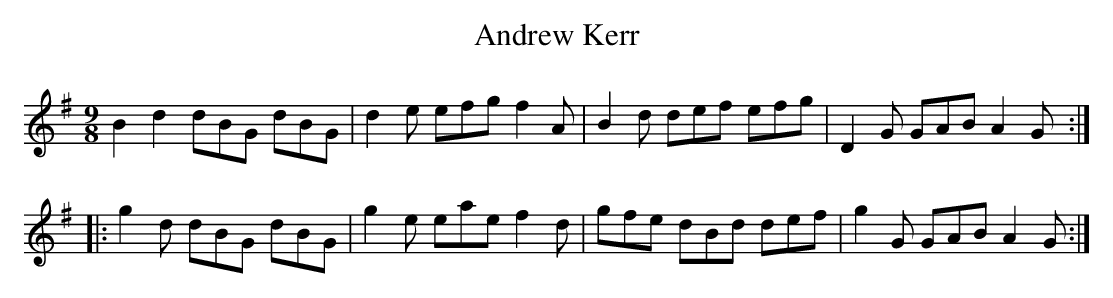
X:1
T:Andrew Kerr
M:9/8
L:1/8
K:G
B2d2 dBG dBG|d2e efg f2A|B2d def efg|D2G GAB A2G:|
|:g2d dBG dBG|g2e eae f2d|gfe dBd def|g2G GAB A2G:|]
